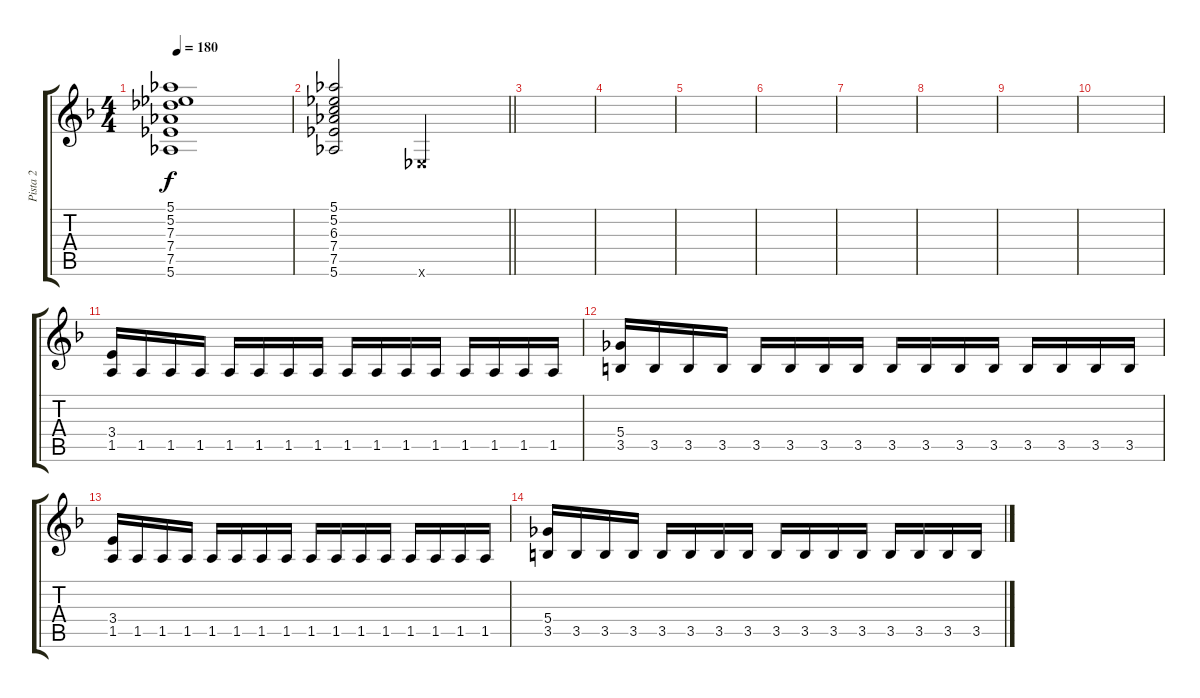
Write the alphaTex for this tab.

\track ("Pista 2" "Pista 2") {instrument distortionguitar}
\staff {score tabs}
\tuning (Eb4 Bb3 Gb3 Db3 Ab2 Eb2) {hide}
\ts (4 4)
\tempo 180
\clef g2
\ks f
(5.1 5.2 7.3 7.4 7.5 5.6).1{dy f} |
\barLineRight lightlight
(5.1 5.2 6.3 7.4 7.5 5.6).2 0.6{x}.2 |
|
|
|
|
|
|
|
|
(3.4 1.5).16 1.5.16 1.5.16 1.5.16 1.5.16 1.5.16 1.5.16 1.5.16 1.5.16 1.5.16 1.5.16 1.5.16 1.5.16 1.5.16 1.5.16 1.5.16 |
(5.4 3.5).16 3.5.16 3.5.16 3.5.16 3.5.16 3.5.16 3.5.16 3.5.16 3.5.16 3.5.16 3.5.16 3.5.16 3.5.16 3.5.16 3.5.16 3.5.16 |
(3.4 1.5).16 1.5.16 1.5.16 1.5.16 1.5.16 1.5.16 1.5.16 1.5.16 1.5.16 1.5.16 1.5.16 1.5.16 1.5.16 1.5.16 1.5.16 1.5.16 |
(5.4 3.5).16 3.5.16 3.5.16 3.5.16 3.5.16 3.5.16 3.5.16 3.5.16 3.5.16 3.5.16 3.5.16 3.5.16 3.5.16 3.5.16 3.5.16 3.5.16
